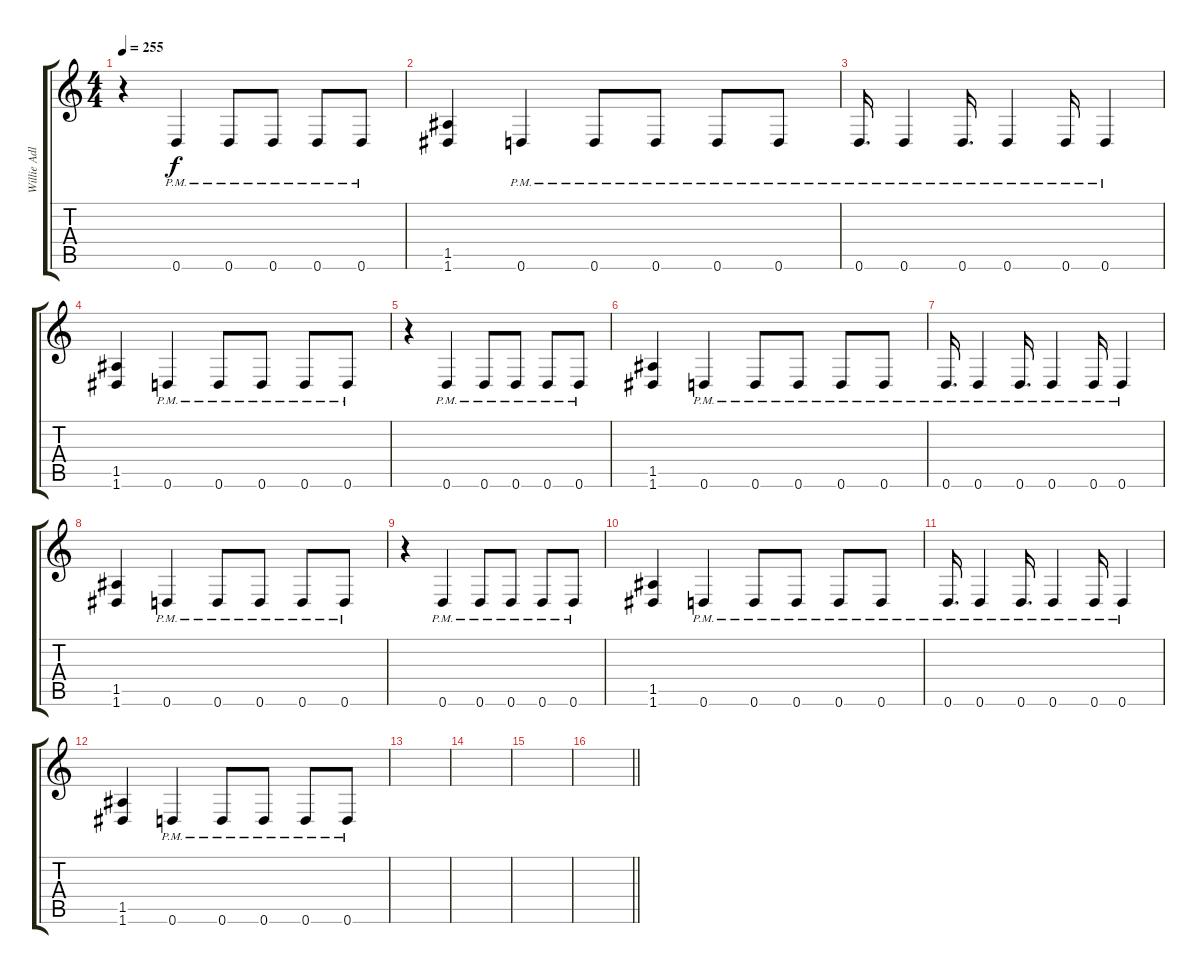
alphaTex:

\track ("Willie Adler - Rhythm" "Willie Adl") {instrument distortionguitar}
\staff {score tabs}
\tuning (E4 B3 G3 D3 A2 D2) {hide}
\ts (4 4)
\tempo 255
\clef g2
\ks c
r.4{dy f} 0.6{pm}.4 0.6{pm}.8 0.6{pm}.8 0.6{pm}.8 0.6{pm}.8 |
(1.5 1.6).4 0.6{pm}.4 0.6{pm}.8 0.6{pm}.8 0.6{pm}.8 0.6{pm}.8 |
0.6{pm}.16{d} 0.6{pm}.4 0.6{pm}.16{d} 0.6{pm}.4 0.6{pm}.16 0.6{pm}.4 |
(1.5 1.6).4 0.6{pm}.4 0.6{pm}.8 0.6{pm}.8 0.6{pm}.8 0.6{pm}.8 |
r.4 0.6{pm}.4 0.6{pm}.8 0.6{pm}.8 0.6{pm}.8 0.6{pm}.8 |
(1.5 1.6).4 0.6{pm}.4 0.6{pm}.8 0.6{pm}.8 0.6{pm}.8 0.6{pm}.8 |
0.6{pm}.16{d} 0.6{pm}.4 0.6{pm}.16{d} 0.6{pm}.4 0.6{pm}.16 0.6{pm}.4 |
(1.5 1.6).4 0.6{pm}.4 0.6{pm}.8 0.6{pm}.8 0.6{pm}.8 0.6{pm}.8 |
r.4 0.6{pm}.4 0.6{pm}.8 0.6{pm}.8 0.6{pm}.8 0.6{pm}.8 |
(1.5 1.6).4 0.6{pm}.4 0.6{pm}.8 0.6{pm}.8 0.6{pm}.8 0.6{pm}.8 |
0.6{pm}.16{d} 0.6{pm}.4 0.6{pm}.16{d} 0.6{pm}.4 0.6{pm}.16 0.6{pm}.4 |
(1.5 1.6).4 0.6{pm}.4 0.6{pm}.8 0.6{pm}.8 0.6{pm}.8 0.6{pm}.8 |
|
|
|
\barLineRight lightlight
